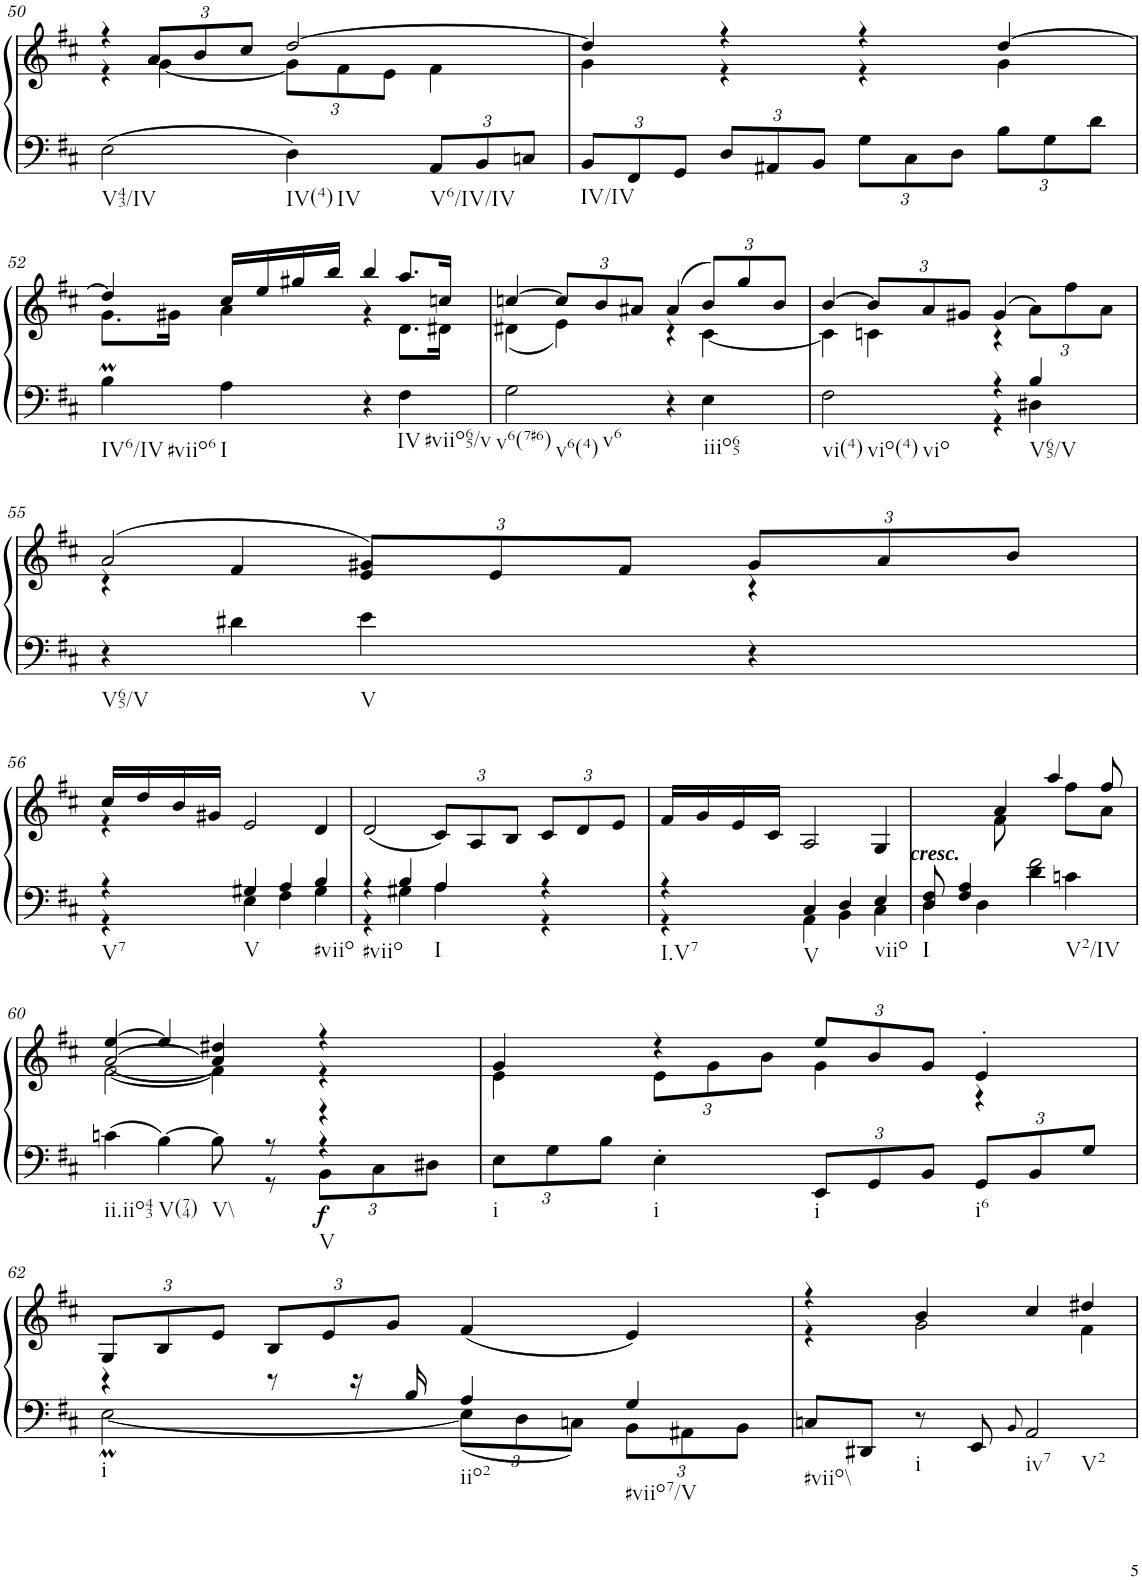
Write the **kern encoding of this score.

**kern	**kern	**dynam
*part1	*part1	*part1
*staff2	*staff1	*staff1/2
*I"Klavier links	*	*
!!LO:PB:g=z
*clefG2	*clefG2	*
*k[f#c#]	*k[f#c#]	*
*M2/2	*M2/2	*
=50	=50	=50
*	*^	*
!LO:TX:b:t=V43/IV	!	!	!
2E\	4r	4r	.
*	*Xbrackettup	*	*
.	12a/L	[4g\	.
.	12b/	.	.
.	12cc#/J	.	.
!LO:TX:b:t=IV(4)	!	!	!
!LO:TX:b:t=IV	!	!	!
4D\	[2dd/	12g\L]	.
.	.	12f#\	.
.	.	12e\J	.
*Xbrackettup	*	*	*
!LO:TX:b:t=V6/IV/IV	!	!	!
12AA/L	.	4f#\	.
12BB/	.	.	.
12Cn/J	.	.	.
=51	=51	=51	=51
!LO:TX:b:t=IV/IV	!	!	!
12BB/L	4dd/]	4g\	.
12FF#/	.	.	.
12GG/J	.	.	.
12D/L	4r	4r	.
12AA#X/	.	.	.
12BB/J	.	.	.
12G\L	4r	4r	.
12C#\	.	.	.
12D\J	.	.	.
12B\L	[4dd/	4g\	.
12G\	.	.	.
12d\J	.	.	.
!!LO:LB:g=z	!!
=52	=52	=52	=52
!LO:TX:b:t=IV6/IV	!	!	!
!LO:TX:b:t=#viio6	!	!	!
4BM\	4dd/]	8.g\L	.
.	.	16g#X\Jk	.
!LO:TX:b:t=I	!	!	!
4A\	16cc#/LL	4a\	.
.	16ee/	.	.
.	16gg#X/	.	.
.	16bb/JJ	.	.
4r	4bb/	4r	.
!LO:TX:b:t=IV	!	!	!
!LO:TX:b:t=#viio65/v	!	!	!
4F#\	8.aa/L	8.d\L	.
.	16ccn/Jk	16d#X\Jk	.
=53	=53	=53	=53
!LO:TX:b:t=v6(7#6)	!	!	!
!LO:TX:b:t=v6(4)	!	!	!
!LO:TX:b:t=v6	!	!	!
2G\	[4ccn/	(4d#X\	.
.	12cc/L]	4e\)	.
.	12b/	.	.
.	12a#X/J	.	.
4r	(4a#/	4r	.
!LO:TX:b:t=iiio65	!	!	!
4E\	12b/L)	[4c#\	.
.	12gg/	.	.
.	12b/J	.	.
=54	=54	=54	=54
*^	*	*	*
!LO:TX:b:t=vi(4)	!	!	!	!
!LO:TX:b:t=vio(4)	!	!	!	!
!LO:TX:b:t=vio	!	!	!	!
2F#\	2ryy	[4b/	4c#\]	.
.	.	12b/L]	4cn\	.
.	.	12a/	.	.
.	.	12g#X/J	.	.
4r	4r	(4g#/	4r	.
!LO:TX:b:t=V65/V	!	!	!	!
4B/	4D#X\	12a\L)	4ryy	.
.	.	12ff#\	.	.
.	.	12a\J	.	.
*v	*v	*	*	*
!!LO:LB:g=z	!!
=55	=55	=55	=55
!LO:TX:b:t=V65/V	!	!	!
4r	(2a/	4r	.
4d#X\	.	4f#/	.
!LO:TX:b:t=V	!	!	!
4e\	12g#X/L)	4e/	.
.	12e/	.	.
.	12f#/J	.	.
4r	12g#/L	4r	.
.	12a/	.	.
.	12b/J	.	.
!!LO:LB:g=z	!!
=56	=56	=56	=56
*^	*	*	*
!LO:TX:b:t=V7	!	!	!	!
4r	4r	16cc#/LL	4r	.
.	.	16dd/	.	.
.	.	16b/	.	.
.	.	16g#X/JJ	.	.
!LO:TX:b:t=V	!	!	!	!
4G#X/	4E\	2e/	2.ryy	.
4A/	4F#\	.	.	.
!LO:TX:b:t=#viio	!	!	!	!
4B/	4G#\	4d/	.	.
*	*	*v	*v	*
=57	=57	=57	=57
!LO:TX:b:t=#viio	!	!	!
4r	4r	(2d/	.
4B/	4G#X\	.	.
!LO:TX:b:t=I	!	!	!
4A/	4A\	12c#/L)	.
.	.	12A/	.
.	.	12B/J	.
4r	4r	12c#/L	.
.	.	12d/	.
.	.	12e/J	.
=58	=58	=58	=58
!LO:TX:b:t=I.V7	!	!	!
4r	4r	16f#/LL	.
.	.	16g/	.
.	.	16e/	.
.	.	16c#/JJ	.
!LO:TX:b:t=V	!	!	!
4C#/	4AA\	2A/	.
4D/	4BB\	.	.
!LO:TX:b:t=viio	!	!	!
4E/	4C#\	4G/	.
=59	=59	=59	=59
*	*	*^	*
!LO:TX:a:Bi:t=cresc.	!	!	!	!
!LO:TX:b:t=I	!	!	!	!
8D/ 8F#/	4D\	4ryy	4.ryy	.
4F#/ 4A/	.	.	.	.
.	4D\	8ryy	.	.
8ryy	.	4a/	8f#\	.
!LO:TX:b:t=V2/IV	!	!	!	!
2f#\	4d\	.	4ryy	.
.	.	4aa/	.	.
.	4cn\	.	8ff#\L	.
.	.	8ff#/	8a\J	.
!!LO:LB:g=z
=60	=60	=60	=60	=60
*	*	*	*^	*
!LO:TX:b:t=ii.iio43	!	!	!	!	!
4cn\	8ryy	[4ee/	[2f#\	([2a/	.
!LO:TX:b:t=V(74)	!	!	!	!	!
*v	*v	*	*	*	*
[4B\	4ee/]	.	.	.
!LO:TX:b:t=V\\	!	!	!	!
8B\]	4dd#X/	4f#\]	4a/])	.
*^	*	*	*	*
8r	8r	.	.	.	.
!LO:TX:b:t=V	!	!	!	!	!
!	!	!	!	!	!LO:DY:b=2
4r	12BB\L	4r	4r	4r	f
.	12C#\	.	.	.	.
.	12D#X\J	.	.	.	.
*	*	*	*v	*v	*
=61	=61	=61	=61	=61
!LO:TX:b:t=i	!	!	!	!
*v	*v	*	*	*
12E\L	4g/	4e\	.
12G\	.	.	.
12B\J	.	.	.
!LO:TX:b:t=i	!	!	!
4E'\	4r	12e\L	.
.	.	12g\	.
.	.	12b\J	.
!LO:TX:b:t=i	!	!	!
12EE/L	12ee/L	4g\	.
12GG/	12b/	.	.
12BB/J	12g/J	.	.
!LO:TX:b:t=i6	!	!	!
12GG/L	4e'/	4r	.
12BB/	.	.	.
12G/J	.	.	.
!!LO:LB:g=z	!!
=62	=62	=62	=62
*^	*	*	*
!LO:TX:b:t=i	!	!	!	!
4ryy	[2EM\	12G/L	4r	.
.	.	12B/	.	.
.	.	12e/J	.	.
8r	.	12B/L	2.ryy	.
.	.	12e/	.	.
16r	.	.	.	.
.	.	12g/J	.	.
16B/	.	.	.	.
!LO:TX:b:t=iio2	!	!	!	!
4A/	12E\L]	(4f#/	.	.
.	12D\	.	.	.
.	12Cn\J	.	.	.
!LO:TX:b:t=#viio7/V	!	!	!	!
4G/	12BB\L	4e/)	.	.
.	12AA#X\	.	.	.
.	12BB\J	.	.	.
=63	=63	=63	=63	=63
!LO:TX:b:t=#viio\\	!	!	!	!
*v	*v	*	*	*
8Cn/L	4r	4r	.
8DD#X/J	.	.	.
!LO:TX:b:t=i	!	!	!
8r	4b/	2g\	.
8EE/	.	.	.
8qBB/	.	.	.
!LO:TX:b:t=iv7	!	!	!
!LO:TX:b:t=V2	!	!	!
2AA/	4cc#/	.	.
.	4dd#X/	4f#\	.
*	*v	*v	*
=	=	=
*-	*-	*-
